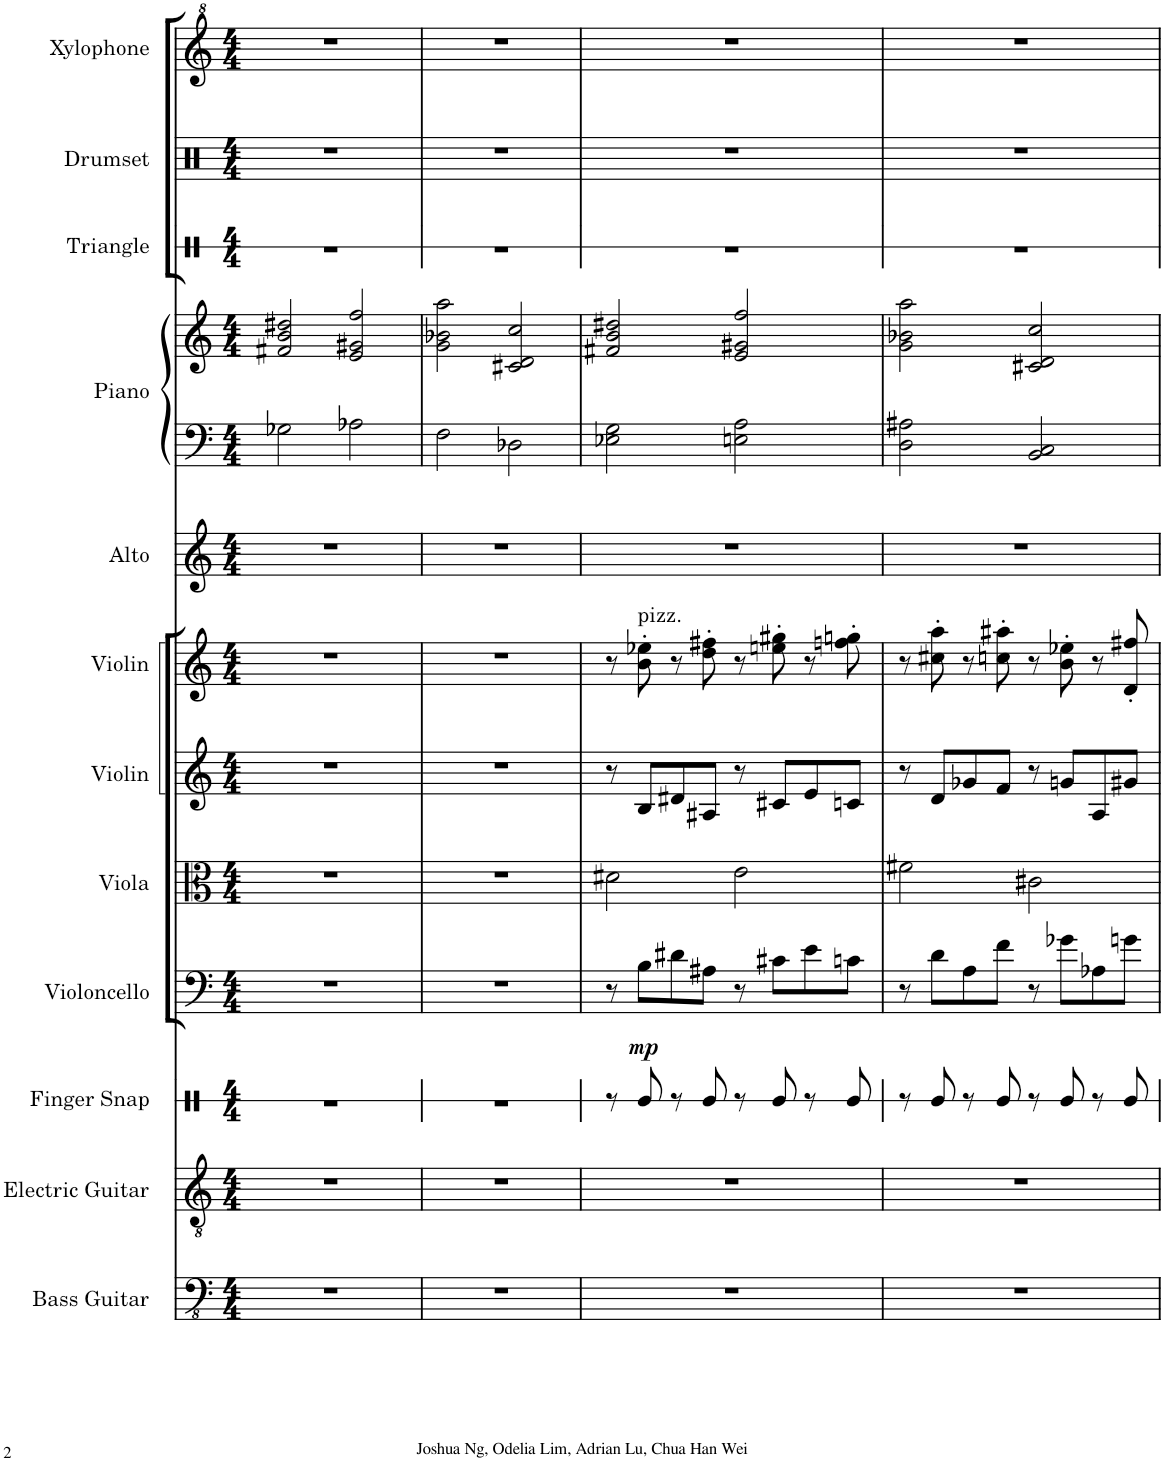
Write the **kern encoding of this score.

**kern	**kern	**kern	**kern	**dynam	**kern	**kern	**kern	**kern	**kern	**kern	**kern	**kern	**kern
*part12	*part11	*part10	*part9	*part9	*part8	*part7	*part6	*part5	*part4	*part4	*part3	*part2	*part1
*staff13	*staff12	*staff11	*staff10	*staff10	*staff9	*staff8	*staff7	*staff6	*staff5	*staff4	*staff3	*staff2	*staff1
*I"Bass Guitar	*I"Electric Guitar	*I"Finger Snap	*I"Violoncello	*	*I"Viola	*I"Violin	*I"Violin	*I"Alto	*I"Piano	*	*I"Triangle	*I"Drumset	*I"Xylophone
*I'B. Guit.	*I'El. Guit.	*I'Fi. Sna.	*I'Vc.	*	*I'Vla.	*I'Vln.	*I'Vln.	*I'A.	*I'Pno.	*	*I'Trgl.	*I'D. Set	*I'Xyl.
*	*	*stria1	*	*	*	*	*	*	*	*	*stria1	*	*
*clefFv4	*clefGv2	*clefX	*clefF4	*	*clefC3	*clefG2	*clefG2	*clefG2	*clefF4	*clefG2	*clefX	*clefX	*clefG^2
*k[]	*k[]	*k[]	*k[]	*	*k[]	*k[]	*k[]	*k[]	*k[]	*k[]	*k[]	*k[]	*k[]
*M4/4	*M4/4	*M4/4	*M4/4	*	*M4/4	*M4/4	*M4/4	*M4/4	*M4/4	*M4/4	*M4/4	*M4/4	*M4/4
=1	=1	=1	=1	=1	=1	=1	=1	=1	=1	=1	=1	=1	=1
1r	1r	1r	1r	.	1r	1r	1r	1r	2G-X\	2f#X/ 2b/ 2dd#X/	1r	1r	1r
.	.	.	.	.	.	.	.	.	2A-X\	2e/ 2g#X/ 2ff/	.	.	.
=2	=2	=2	=2	=2	=2	=2	=2	=2	=2	=2	=2	=2	=2
1r	1r	1r	1r	.	1r	1r	1r	1r	2F\	2g\ 2b-X\ 2aa\	1r	1r	1r
.	.	.	.	.	.	.	.	.	2D-X\	2c#X/ 2d/ 2cc/	.	.	.
=3	=3	=3	=3	=3	=3	=3	=3	=3	=3	=3	=3	=3	=3
1r	1r	8r	8r	.	2d#X\	8r	8r	1r	2E-X\ 2G\	2f#X/ 2b/ 2dd#X/	1r	1r	1r
!	!	!	!	!	!	!	!LO:TX:a:t=pizz.	!	!	!	!	!	!
!	!	!	!	!LO:DY:b	!	!	!	!	!	!	!	!	!
.	.	8Re/	8B\L	mp	.	8B/L	8b\' 8ee-X\'	.	.	.	.	.	.
.	.	8r	8d#X\	.	.	8d#X/	8r	.	.	.	.	.	.
.	.	8Re/	8A#X\J	.	.	8A#X/J	8dd\' 8ff#X\'	.	.	.	.	.	.
.	.	8r	8r	.	2e\	8r	8r	.	2En\ 2A\	2e/ 2g#X/ 2ff/	.	.	.
.	.	8Re/	8c#X\L	.	.	8c#X/L	8een\' 8gg#X\'	.	.	.	.	.	.
.	.	8r	8e\	.	.	8e/	8r	.	.	.	.	.	.
.	.	8Re/	8cn\J	.	.	8cn/J	8ffn\' 8ggn\'	.	.	.	.	.	.
=4	=4	=4	=4	=4	=4	=4	=4	=4	=4	=4	=4	=4	=4
1r	1r	8r	8r	.	2f#X\	8r	8r	1r	2D\ 2A#X\	2g\ 2b-X\ 2aa\	1r	1r	1r
.	.	8Re/	8d\L	.	.	8d/L	8cc#X\' 8aa\'	.	.	.	.	.	.
.	.	8r	8A\	.	.	8g-X/	8r	.	.	.	.	.	.
.	.	8Re/	8f\J	.	.	8f/J	8ccn\' 8aa#X\'	.	.	.	.	.	.
.	.	8r	8r	.	2c#X\	8r	8r	.	2BB/ 2C/	2c#X/ 2d/ 2cc/	.	.	.
.	.	8Re/	8g-X\L	.	.	8gn/L	8b\' 8ee-X\'	.	.	.	.	.	.
.	.	8r	8A-X\	.	.	8A/	8r	.	.	.	.	.	.
.	.	8Re/	8gn\J	.	.	8g#X/J	8d/' 8ff#X/'	.	.	.	.	.	.
=	=	=	=	=	=	=	=	=	=	=	=	=	=
*-	*-	*-	*-	*-	*-	*-	*-	*-	*-	*-	*-	*-	*-
